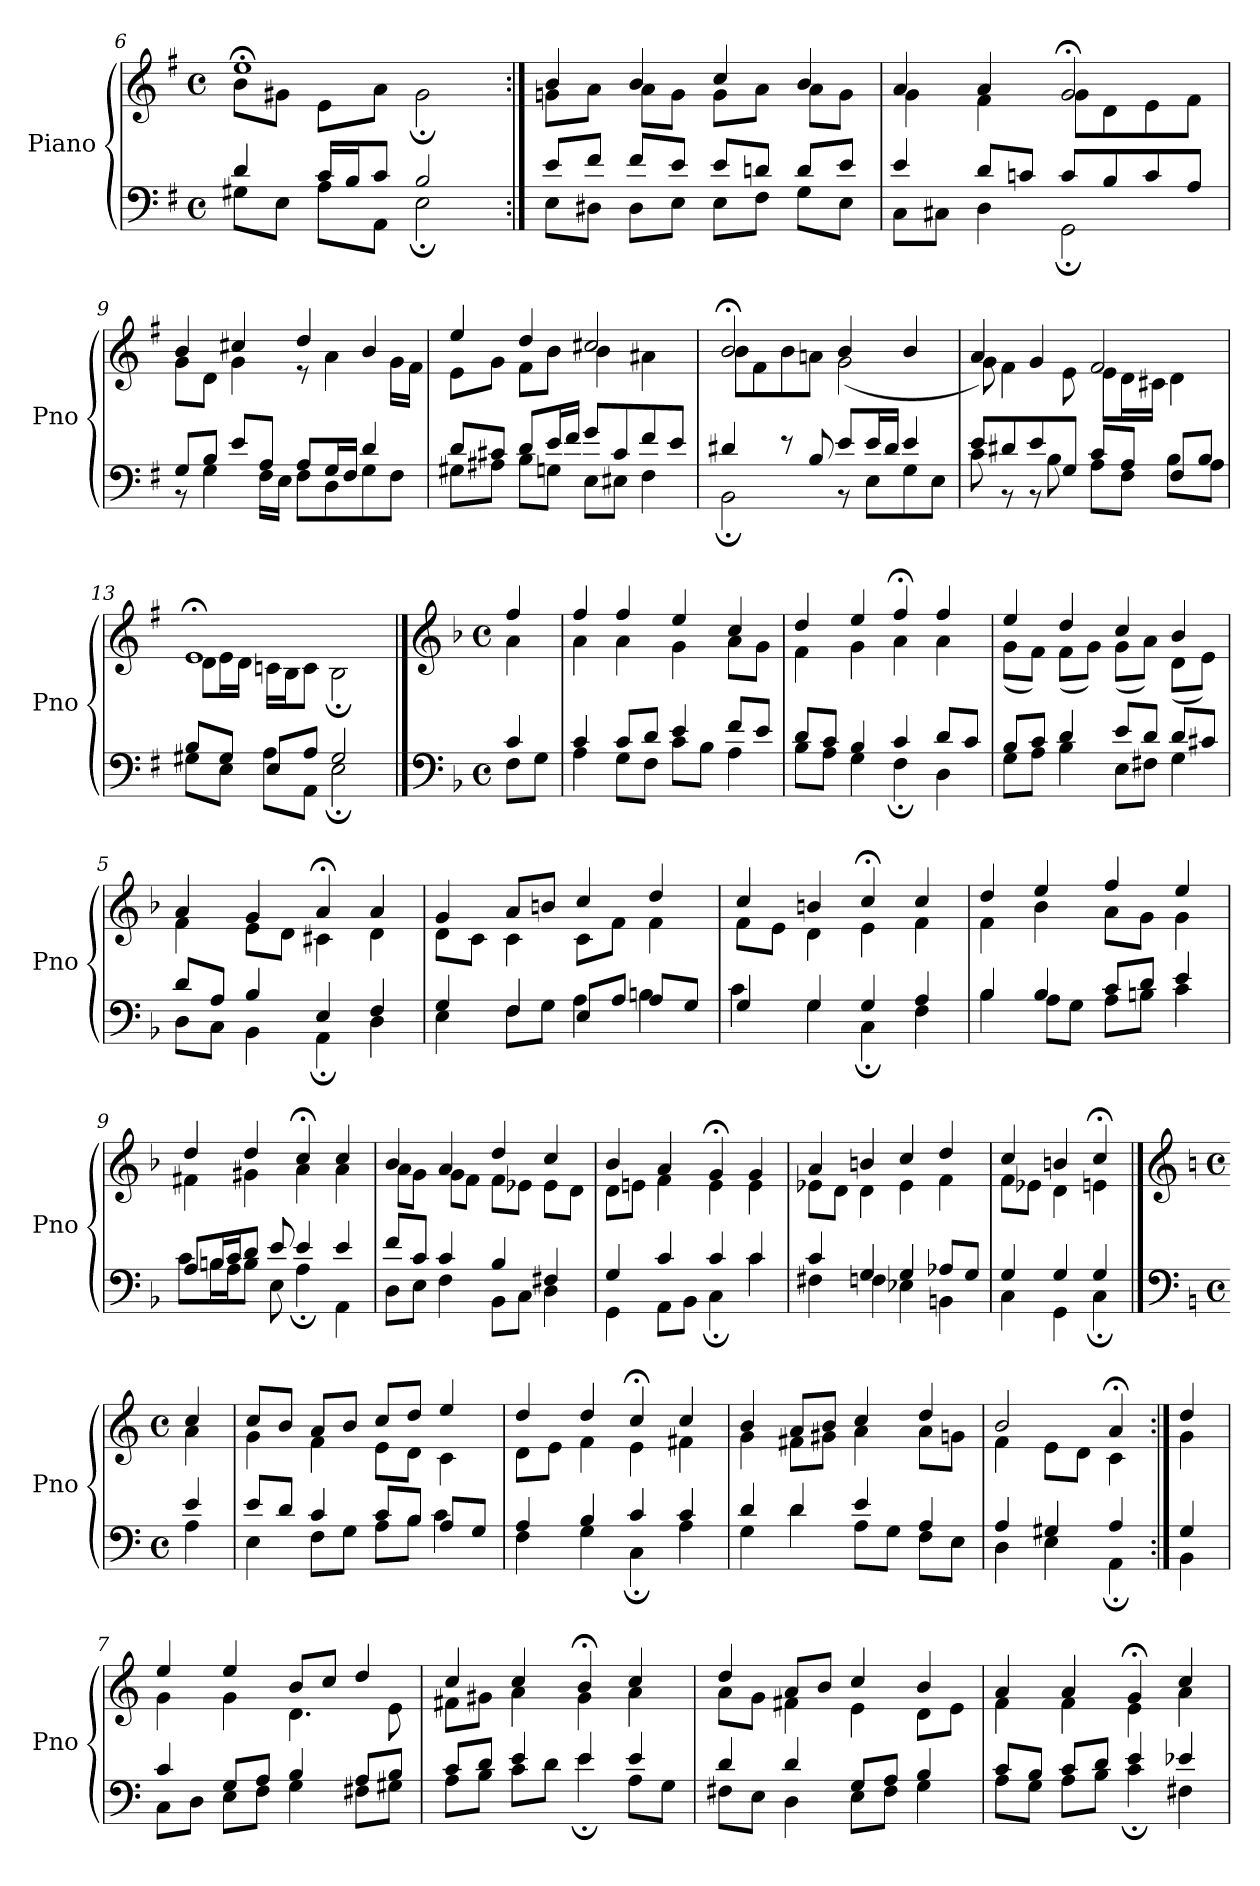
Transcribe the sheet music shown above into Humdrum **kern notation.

**kern	**kern
*part1	*part1
*staff2	*staff1
*I"Piano	*
*I'Pno	*
*clefF4	*clefG2
*k[f#]	*k[f#]
*M4/4	*M4/4
*met(c)	*met(c)
=6	=6
*^	*^
4d/	8G#X\L	1ee;<	8b\L
.	8E\J	.	8g#X\J
16c/LL	8A\L	.	8e\L
16B/J	.	.	.
8c/J	8AA\J	.	8a\J
2B/	2E;\	.	2g#;\
=7:|!	=7:|!	=7:|!	=7:|!
8e/L	8E\L	4b/	8gn\L
8f#/J	8D#X\J	.	8a\J
8f#/L	8D#\L	4b/	8a\L
8e/J	8E\J	.	8g\J
8e/L	8E\L	4cc/	8g\L
8dn/J	8F#\J	.	8a\J
8d/L	8G\L	4b/	8a\L
8e/J	8E\J	.	8g\J
=8	=8	=8	=8
4e/	8C\L	4a/	4g\
.	8C#X\J	.	.
8d/L	4D\	4a/	4f#\
8cn/J	.	.	.
8c/L	2GG;\	2g;</	8g\L
8B/	.	.	8d\
8c/	.	.	8e\
8A/J	.	.	8f#\J
=9	=9	=9	=9
8G/L	8r	4b/	8g\L
8B/J	4G\	.	8d\J
8e/L	.	4cc#X/	4g\
8A/J	16F#\LL	.	.
.	16E\JJ	.	.
8A/L	8F#\L	4dd/	8r
16G/L	8D\	.	4a\
16F#/JJ	.	.	.
4d/	8G\	4b/	.
.	8F#\J	.	16g\LL
.	.	.	16f#\JJ
=10	=10	=10	=10
8d/L	8G#X\L	4ee/	8e\L
8c#X/J	8A#X\J	.	8g\J
8d/L	8B\L	4dd/	8f#\L
16e/L	8Gn\J	.	8b\J
16f#/JJ	.	.	.
8g/L	8E\L	2cc#X/	4b\
8c#/	8E#X\J	.	.
8f#/	4F#\	.	4a#X\
8e/J	.	.	.
=11	=11	=11	=11
4d#X/	2BB;\	2b;</	8b\L
.	.	.	8f#\
8r	.	.	8b\
8B/	.	.	8an\J
8e/L	8r	4b/	(<2g\
16e/L	8E\L	.	.
16d#/JJ	.	.	.
4e/	8G\	4b/	.
.	8E\J	.	.
=12	=12	=12	=12
8e/L	8c\	4a/	8g\)
8d#X/	8r	.	4f#\
8e/	8r	4g/	.
8G/J	8B\	.	8e\
8c/L	8A\L	2f#/	8e\L
8A/J	8F#\J	.	16d\L
.	.	.	16c#X\JJ
8F#/L	8B\L	.	4d\
8B/J	8A\J	.	.
=13	=13	=13	=13
8B/L	8G#X\L	1e;<	8d\L
8G#/J	8E\J	.	16e\L
.	.	.	16d\JJ
8E/L	8A\L	.	16cn\LL
.	.	.	16B\J
8A/J	8AA\J	.	8c\J
2G#/	2E;\	.	2B;\
==1	==1	==1	==1
*clefF4	*	*clefG2	*
*k[b-]	*	*k[b-]	*
*M4/4	*	*M4/4	*
*met(c)	*	*met(c)	*
4c/	8F\L	4ff/	4a\
.	8G\J	.	.
=2	=2	=2	=2
4c/	4A\	4ff/	4a\
8c/L	8G\L	4ff/	4a\
8d/J	8F\J	.	.
4e/	8c\L	4ee/	4g\
.	8B-\J	.	.
8f/L	4A\	4cc/	8a\L
8e/J	.	.	8g\J
=3	=3	=3	=3
8d/L	8B-\L	4dd/	4f\
8c/J	8A\J	.	.
4B-/	4G\	4ee/	4g\
4c/	4F;\	4ff;</	4a\
8d/L	4D\	4ff/	4a\
8c/J	.	.	.
=4	=4	=4	=4
8B-/L	8G\L	4ee/	(<8g\L
8c/J	8A\J	.	8f\J)
4d/	4B-\	4dd/	(<8f\L
.	.	.	8g\J)
8e/L	8E\L	4cc/	(<8g\L
8d/J	8F#X\J	.	8a\J)
8d/L	4G\	4b-/	(<8d\L
8c#X/J	.	.	8e\J)
=5	=5	=5	=5
8d/L	8D\L	4a/	4f\
8A/J	8C\J	.	.
4B-/	4BB-\	4g/	8e\L
.	.	.	8d\J
4E/	4AA;\	4a;</	4c#X\
4F/	4D\	4a/	4d\
=6	=6	=6	=6
4G/	4E\	4g/	8d\L
.	.	.	8c\J
4F/	8F\L	8a/L	4c\
.	8G\J	8bn/J	.
8E/L	4A\	4cc/	8c\L
8A/J	.	.	8f\J
8A/L	4Bn\	4dd/	4f\
8G/J	.	.	.
=7	=7	=7	=7
4G/	4c\	4cc/	8f\L
.	.	.	8e\J
4G/	4G\	4bn/	4d\
4G/	4C;\	4cc;</	4e\
4A/	4F\	4cc/	4f\
=8	=8	=8	=8
4B-/	4B-\	4dd/	4f\
4B-/	8A\L	4ee/	4b-\
.	8G\J	.	.
8c/L	8A\L	4ff/	8a\L
8d/J	8Bn\J	.	8g\J
4e/	4c\	4ee/	4g\
=9	=9	=9	=9
8A/L	8c\L	4dd/	4f#X\
16Bn/L	16B\L	.	.
16c/J	16A\J	.	.
8d/J	8B\J	4dd/	4g#X\
8e/	8E\	.	.
4e/	4A;\	4cc;</	4a\
4e/	4AA\	4cc/	4a\
=10	=10	=10	=10
8f/L	8D\L	4b-/	8a\L
8c/J	8E\J	.	8g\J
4c/	4F\	4a/	8g\L
.	.	.	8f\J
4B-/	8BB-\L	4dd/	8f\L
.	8C\J	.	8e-X\J
4F#X/	4D\	4cc/	8e-\L
.	.	.	8d\J
=11	=11	=11	=11
4G/	4GG\	4b-/	8d\L
.	.	.	8en\J
4c/	8AA\L	4a/	4f\
.	8BB-\J	.	.
4c/	4C;\	4g;</	4e\
4c/	4c\	4g/	4e\
=12	=12	=12	=12
4c/	4F#X\	4a/	8e-X\L
.	.	.	8d\J
4G/	4Fn\	4bn/	4d\
4G/	4E-X\	4cc/	4e-\
8A-X/L	4BBn\	4dd/	4f\
8G/J	.	.	.
=13	=13	=13	=13
4G/	4C\	4cc/	8f\L
.	.	.	8e-X\J
4G/	4GG\	4bn/	4d\
4G/	4C;\	4cc;</	4en\
==1	==1	==1	==1
*clefF4	*	*clefG2	*
*k[]	*	*k[]	*
*M4/4	*	*M4/4	*
*met(c)	*	*met(c)	*
4e/	4A\	4cc/	4a\
=2	=2	=2	=2
8e/L	4E\	8cc/L	4g\
8d/J	.	8b/J	.
4c/	8F\L	8a/L	4f\
.	8G\J	8b/J	.
8c/L	8A\L	8cc/L	8e\L
8B/J	8B\J	8dd/J	8d\J
8A/L	4c\	4ee/	4c\
8G/J	.	.	.
=3	=3	=3	=3
4A/	4F\	4dd/	8d\L
.	.	.	8e\J
4B/	4G\	4dd/	4f\
4c/	4C;\	4cc;</	4e\
4c/	4A\	4cc/	4f#X\
=4	=4	=4	=4
4d/	4G\	4b/	4g\
4d/	4d\	8a/L	8f#X\L
.	.	8b/J	8g#X\J
4e/	8A\L	4cc/	4a\
.	8G\J	.	.
4A/	8F\L	4dd/	8a\L
.	8E\J	.	8gn\J
=5	=5	=5	=5
4A/	4D\	2b/	4f\
4G#X/	4E\	.	8e\L
.	.	.	8d\J
4A/	4AA;\	4a;</	4c\
=6:|!	=6:|!	=6:|!	=6:|!
4G/	4BB\	4dd/	4g\
=7	=7	=7	=7
4c/	8C\L	4ee/	4g\
.	8D\J	.	.
8G/L	8E\L	4ee/	4g\
8A/J	8F\J	.	.
4B/	4G\	8b/L	4.d\
.	.	8cc/J	.
8A/L	8F#X\L	4dd/	.
8B/J	8G#X\J	.	8e\
=8	=8	=8	=8
8c/L	8A\L	4cc/	8f#X\L
8d/J	8B\J	.	8g#X\J
4e/	8c\L	4cc/	4a\
.	8d\J	.	.
4e/	4e;\	4b;</	4g#\
4e/	8A\L	4cc/	4a\
.	8G\J	.	.
=9	=9	=9	=9
4d/	8F#X\L	4dd/	8a\L
.	8E\J	.	8g\J
4d/	4D\	8a/L	4f#X\
.	.	8b/J	.
8G/L	8E\L	4cc/	4e\
8A/J	8F#\J	.	.
4B/	4G\	4b/	8d\L
.	.	.	8e\J
=10	=10	=10	=10
8c/L	8A\L	4a/	4f\
8B/J	8G\J	.	.
8c/L	8A\L	4a/	4f\
8d/J	8B\J	.	.
4e/	4c;\	4g;</	4e\
4e-X/	4F#X\	4cc/	4a\
*v	*v	*	*
*	*v	*v
=	=
*-	*-
